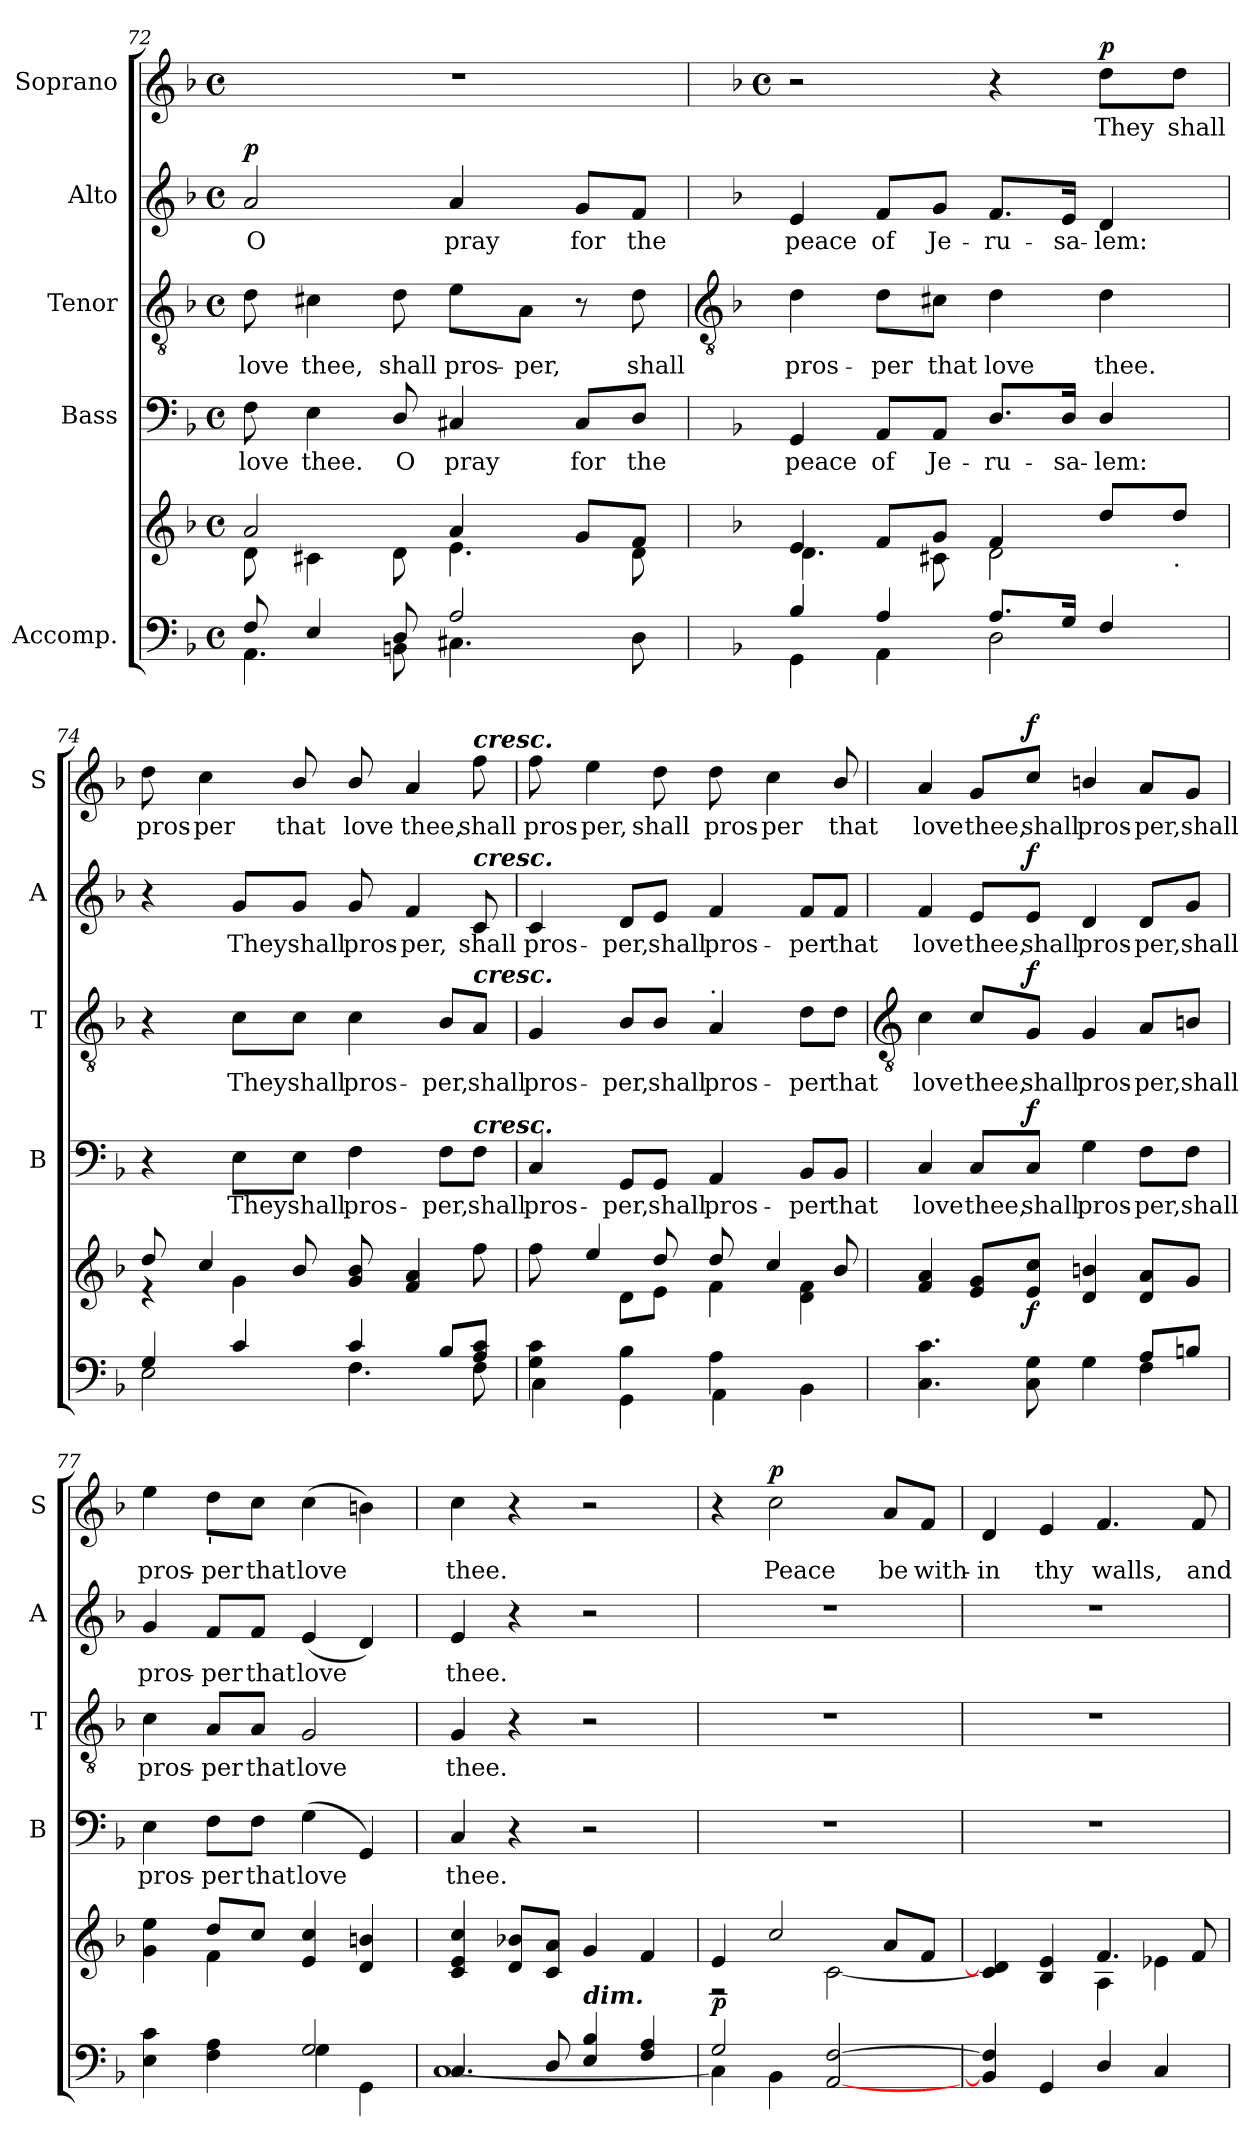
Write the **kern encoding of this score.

**kern	**kern	**dynam	**kern	**text	**dynam	**kern	**text	**dynam	**kern	**text	**dynam	**kern	**text	**dynam
*part5	*part5	*part5	*part4	*part4	*part4	*part3	*part3	*part3	*part2	*part2	*part2	*part1	*part1	*part1
*staff6	*staff5	*staff5/6	*staff4	*staff4	*staff4	*staff3	*staff3	*staff3	*staff2	*staff2	*staff2	*staff1	*staff1	*staff1
*I"Accomp.	*	*	*I"Bass	*	*	*I"Tenor	*	*	*I"Alto	*	*	*I"Soprano	*	*
*	*	*	*I'B	*	*	*I'T	*	*	*I'A	*	*	*I'S	*	*
*clefF4	*clefG2	*	*clefF4	*	*	*clefGv2	*	*	*clefG2	*	*	*clefG2	*	*
*k[b-]	*k[b-]	*	*k[b-]	*	*	*k[b-]	*	*	*k[b-]	*	*	*k[b-]	*	*
*F:	*F:	*	*F:	*	*	*F:	*	*	*F:	*	*	*F:	*	*
*M4/4	*M4/4	*	*M4/4	*	*	*M4/4	*	*	*M4/4	*	*	*M4/4	*	*
*met(c)	*met(c)	*	*met(c)	*	*	*met(c)	*	*	*met(c)	*	*	*met(c)	*	*
=72	=72	=72	=72	=72	=72	=72	=72	=72	=72	=72	=72	=72	=72	=72
*^	*^	*	*	*	*	*	*	*	*	*	*	*	*	*
!	!	!	!	!	!	!LO:LY:b	!	!	!LO:LY:b	!	!	!LO:LY:b	!LO:DY:b	!	!	!
8F/	4.AA\	2a	8d\	.	8F	love	.	8d	love	.	2a	O	p	1r	.	.
!	!	!	!	!	!	!LO:LY:b	!	!	!LO:LY:b	!	!	!	!	!	!	!
4E/	.	.	4c#X\	.	4E	thee.	.	4c#X	thee,	.	.	.	.	.	.	.
!	!	!	!	!	!	!LO:LY:b	!	!	!LO:LY:b	!	!	!	!	!	!	!
8D/	8BBn\	.	8d\	.	8D/	O	.	8d	shall	.	.	.	.	.	.	.
!	!	!	!	!	!	!LO:LY:b	!	!	!LO:LY:b	!	!	!LO:LY:b	!	!	!	!
2A/	4.C#X\	4a	4.e\	.	4C#X	pray	.	8e\L	pros-	.	4a	pray	.	.	.	.
!	!	!	!	!	!	!	!	!	!LO:LY:b	!	!	!	!	!	!	!
.	.	.	.	.	.	.	.	8A\J	-per,	.	.	.	.	.	.	.
!	!	!	!	!	!	!LO:LY:b	!	!	!	!	!	!LO:LY:b	!	!	!	!
.	.	8gL	.	.	8C#/L	for	.	8r	.	.	8g/L	for	.	.	.	.
!	!	!	!	!	!	!LO:LY:b	!	!	!LO:LY:b	!	!	!LO:LY:b	!	!	!	!
.	8D\	8fJ	8d\	.	8D/J	the	.	8d	shall	.	8f/J	the	.	.	.	.
!!LO:LB:g=z
=73	=73	=73	=73	=73	=73	=73	=73	=73	=73	=73	=73	=73	=73	=73	=73	=73
*	*	*	*	*	*	*	*	*clefGv2	*	*	*	*	*	*	*	*
*	*	*	*	*	*	*	*	*	*	*	*	*	*	*k[b-]	*	*
*	*	*	*	*	*	*	*	*	*	*	*	*	*	*F:	*	*
*	*	*	*	*	*	*	*	*	*	*	*	*	*	*M4/4	*	*
*	*	*	*	*	*	*	*	*	*	*	*	*	*	*met(c)	*	*
!	!	!	!	!	!	!LO:LY:b	!	!	!LO:LY:b	!	!	!LO:LY:b	!	!	!	!
4B-/	4GG\	4e	4.d\	.	4GG	peace	.	4d	pros-	.	4e	peace	.	2r	.	.
!	!	!	!	!	!	!LO:LY:b	!	!	!LO:LY:b	!	!	!LO:LY:b	!	!	!	!
4A/	4AA\	8fL	.	.	8AA/L	of	.	8d\L	-per	.	8f/L	of	.	.	.	.
!	!	!	!	!	!	!LO:LY:b	!	!	!LO:LY:b	!	!	!LO:LY:b	!	!	!	!
.	.	8gJ	8c#X\	.	8AA/J	Je-	.	8c#X\J	that	.	8g/J	Je-	.	.	.	.
!	!	!	!	!	!	!LO:LY:b	!	!	!LO:LY:b	!	!	!LO:LY:b	!	!	!	!
8.A/L	2D\	4f	2d\	.	8.D/L	-ru-	.	4d	love	.	8.f/L	-ru-	.	4r	.	.
!	!	!	!	!	!	!LO:LY:b	!	!	!	!	!	!LO:LY:b	!	!	!	!
16G/J	.	.	.	.	16D/Jk	-sa-	.	.	.	.	16e/Jk	-sa-	.	.	.	.
!	!	!	!	!	!	!LO:LY:b	!	!	!LO:LY:b	!	!	!LO:LY:b	!	!	!LO:LY:b	!LO:DY:b
4F/	.	8dd/L	.	.	4D/	-lem:	.	4d	thee.	.	4d	-lem:	.	8dd\L	They	p
!	!	!LO:TX:b:t=.	!	!	!	!	!	!	!	!	!	!	!	!	!	!
!	!	!	!	!	!	!	!	!	!	!	!	!	!	!	!LO:LY:b	!
.	.	8dd/J	.	.	.	.	.	.	.	.	.	.	.	8dd\J	shall	.
=74	=74	=74	=74	=74	=74	=74	=74	=74	=74	=74	=74	=74	=74	=74	=74	=74
!	!	!	!	!	!	!	!	!	!	!	!	!	!	!	!LO:LY:b	!
4G/	2E\	8dd/	4r	.	4r	.	.	4r	.	.	4r	.	.	8dd	pros-	.
!	!	!	!	!	!	!	!	!	!	!	!	!	!	!	!LO:LY:b	!
.	.	4cc/	.	.	.	.	.	.	.	.	.	.	.	4cc	-per	.
!	!	!	!	!	!	!LO:LY:b	!	!	!LO:LY:b	!	!	!LO:LY:b	!	!	!	!
4c/	.	.	4g\	.	8E\L	They	.	8c\L	They	.	8g/L	They	.	.	.	.
!	!	!	!	!	!	!LO:LY:b	!	!	!LO:LY:b	!	!	!LO:LY:b	!	!	!LO:LY:b	!
.	.	8b-/	.	.	8E\J	shall	.	8c\J	shall	.	8g/J	shall	.	8b-/	that	.
!	!	!	!	!	!	!LO:LY:b	!	!	!LO:LY:b	!	!	!LO:LY:b	!	!	!LO:LY:b	!
4c/	4.F\	8g/ 8b-/	4.ryy	.	4F	pros-	.	4c	pros-	.	8g	pros-	.	8b-/	love	.
!	!	!	!	!	!	!	!	!	!	!	!	!LO:LY:b	!	!	!LO:LY:b	!
.	.	4f 4a	.	.	.	.	.	.	.	.	4f	-per,	.	4a	thee,	.
!	!	!	!	!	!	!LO:LY:b	!	!	!LO:LY:b	!	!	!	!	!	!	!
8B-/L	.	.	.	.	8F\L	-per,	.	8B-/L	-per,	.	.	.	.	.	.	.
!	!	!	!	!	!	!	!	!	!	!	!	!	!	!LO:TX:a:Bi:t=cresc.	!	!
!	!	!	!	!	!	!	!	!	!	!	!LO:TX:a:Bi:t=cresc.	!	!	!	!	!
!	!	!	!	!	!	!	!	!LO:TX:a:Bi:t=cresc.	!	!	!	!	!	!	!	!
!	!	!	!	!	!LO:TX:a:Bi:t=cresc.	!	!	!	!	!	!	!	!	!	!	!
!	!	!	!	!	!	!LO:LY:b	!	!	!LO:LY:b	!	!	!LO:LY:b	!	!	!LO:LY:b	!
8A/ 8c/J	8F\	8ff\	8ryy	.	8F\J	shall	.	8A/J	shall	.	8c	shall	.	8ff	shall	.
=75	=75	=75	=75	=75	=75	=75	=75	=75	=75	=75	=75	=75	=75	=75	=75	=75
!	!	!	!	!	!	!LO:LY:b	!	!	!LO:LY:b	!	!	!LO:LY:b	!	!	!LO:LY:b	!
4G\ 4c\	4C\	8ff\	4ryy	.	4C	pros-	.	4G	pros-	.	4c	pros-	.	8ff	pros-	.
!	!	!	!	!	!	!	!	!	!	!	!	!	!	!	!LO:LY:b	!
.	.	4ee/	.	.	.	.	.	.	.	.	.	.	.	4ee	-per,	.
!	!	!	!	!	!	!LO:LY:b	!	!	!LO:LY:b	!	!	!LO:LY:b	!	!	!	!
4B-\	4GG\	.	8dL	.	8GG/L	-per,	.	8B-/L	-per,	.	8d/L	-per,	.	.	.	.
!	!	!	!	!	!	!LO:LY:b	!	!	!LO:LY:b	!	!	!LO:LY:b	!	!	!LO:LY:b	!
.	.	8dd/	8eJ	.	8GG/J	shall	.	8B-/J	shall	.	8e/J	shall	.	8dd	shall	.
!	!	!	!	!	!	!	!	!LO:TX:a:t=.	!	!	!	!	!	!	!	!
!	!	!	!	!	!	!LO:LY:b	!	!	!LO:LY:b	!	!	!LO:LY:b	!	!	!LO:LY:b	!
4A\	4AA\	8dd/	4f\	.	4AA	pros-	.	4A	pros-	.	4f	pros-	.	8dd	pros-	.
!	!	!	!	!	!	!	!	!	!	!	!	!	!	!	!LO:LY:b	!
.	.	4cc/	.	.	.	.	.	.	.	.	.	.	.	4cc	-per	.
!	!	!	!	!	!	!LO:LY:b	!	!	!LO:LY:b	!	!	!LO:LY:b	!	!	!	!
4ryy	4BB-\	.	4d\ 4f\	.	8BB-/L	-per	.	8d\L	-per	.	8f/L	-per	.	.	.	.
!	!	!	!	!	!	!LO:LY:b	!	!	!LO:LY:b	!	!	!LO:LY:b	!	!	!LO:LY:b	!
.	.	8b-/	.	.	8BB-/J	that	.	8d\J	that	.	8f/J	that	.	8b-/	that	.
!!LO:LB:g=z
=76	=76	=76	=76	=76	=76	=76	=76	=76	=76	=76	=76	=76	=76	=76	=76	=76
*	*	*	*	*	*	*	*	*clefGv2	*	*	*	*	*	*	*	*
!	!	!	!	!	!	!LO:LY:b	!	!	!LO:LY:b	!	!	!LO:LY:b	!	!	!LO:LY:b	!
4.C 4.c	2.ryy	4f/ 4a/	1ryy	.	4C	love	.	4c	love	.	4f	love	.	4a	love	.
!	!	!	!	!	!	!LO:LY:b	!	!	!LO:LY:b	!	!	!LO:LY:b	!	!	!LO:LY:b	!
.	.	8e/ 8g/L	.	.	8C/L	thee,	.	8c/L	thee,	.	8e/L	thee,	.	8g/L	thee,	.
!	!	!	!	!LO:DY:b	!	!LO:LY:b	!LO:DY:b	!	!LO:LY:b	!LO:DY:b	!	!LO:LY:b	!LO:DY:b	!	!LO:LY:b	!LO:DY:b
8C 8G	.	8e/ 8cc/J	.	f	8C/J	shall	f	8G/J	shall	f	8e/J	shall	f	8cc/J	shall	f
!	!	!	!	!	!	!LO:LY:b	!	!	!LO:LY:b	!	!	!LO:LY:b	!	!	!LO:LY:b	!
4G	.	4d/ 4bn/	.	.	4G	pros-	.	4G	pros-	.	4d	pros-	.	4bn/	pros-	.
!	!	!	!	!	!	!LO:LY:b	!	!	!LO:LY:b	!	!	!LO:LY:b	!	!	!LO:LY:b	!
8A/L	4F\	8d/ 8a/L	.	.	8F\L	-per,	.	8A/L	-per,	.	8d/L	-per,	.	8a/L	-per,	.
!	!	!	!	!	!	!LO:LY:b	!	!	!LO:LY:b	!	!	!LO:LY:b	!	!	!LO:LY:b	!
8Bn/J	.	8g/J	.	.	8F\J	shall	.	8Bn/J	shall	.	8g/J	shall	.	8g/J	shall	.
=77	=77	=77	=77	=77	=77	=77	=77	=77	=77	=77	=77	=77	=77	=77	=77	=77
!	!	!	!	!	!	!LO:LY:b	!	!	!LO:LY:b	!	!	!LO:LY:b	!	!	!LO:LY:b	!
4E 4c	2ryy	4g\ 4ee\	4ryy	.	4E	pros-	.	4c	pros-	.	4g	pros-	.	4ee	pros-	.
!	!	!	!	!	!	!	!	!	!	!	!	!	!	!LO:TX:b:i:t='	!	!
!	!	!	!	!	!	!LO:LY:b	!	!	!LO:LY:b	!	!	!LO:LY:b	!	!	!LO:LY:b	!
4F 4A	.	8dd/L	4f\	.	8F\L	-per	.	8A/L	-per	.	8f/L	-per	.	8dd\L	-per	.
!	!	!	!	!	!	!LO:LY:b	!	!	!LO:LY:b	!	!	!LO:LY:b	!	!	!LO:LY:b	!
.	.	8cc/J	.	.	8F\J	that	.	8A/J	that	.	8f/J	that	.	8cc\J	that	.
!	!	!	!	!	!	!LO:LY:b	!	!	!LO:LY:b	!	!	!LO:LY:b	!	!	!LO:LY:b	!
2G/	4G\	4e/ 4cc/	2ryy	.	(4G	love	.	2G	love	.	(<4e	love	.	(>4cc	love	.
.	4GG\	4d/ 4bn/	.	.	4GG)	.	.	.	.	.	4d)	.	.	4bn)	.	.
=78	=78	=78	=78	=78	=78	=78	=78	=78	=78	=78	=78	=78	=78	=78	=78	=78
!	!	!	!	!	!	!LO:LY:b	!	!	!LO:LY:b	!	!	!LO:LY:b	!	!	!LO:LY:b	!
4.C	[1C\	4c/ 4e/ 4cc/	1ryy	.	4C	thee.	.	4G	thee.	.	4e	thee.	.	4cc	thee.	.
.	.	8d/ 8b-X/L	.	.	4r	.	.	4r	.	.	4r	.	.	4r	.	.
8D/	.	8c/ 8a/J	.	.	.	.	.	.	.	.	.	.	.	.	.	.
!LO:TX:a:Bi:t=dim.	!	!	!	!	!	!	!	!	!	!	!	!	!	!	!	!
4E/ 4B-/	.	4g/	.	.	2r	.	.	2r	.	.	2r	.	.	2r	.	.
4F/ 4A/	.	4f/	.	.	.	.	.	.	.	.	.	.	.	.	.	.
=79	=79	=79	=79	=79	=79	=79	=79	=79	=79	=79	=79	=79	=79	=79	=79	=79
!	!	!	!	!LO:DY:a=2	!	!	!	!	!	!	!	!	!	!	!	!
2G/	4C\]	4e/	2r	p	1r	.	.	1r	.	.	1r	.	.	4r	.	.
!	!	!	!	!	!	!	!	!	!	!	!	!	!	!	!LO:LY:b	!LO:DY:b
.	4BB-\	2cc/	.	.	.	.	.	.	.	.	.	.	.	2cc	Peace	p
[2AA [2F	2ryy	.	[2c\	.	.	.	.	.	.	.	.	.	.	.	.	.
!	!	!	!	!	!	!	!	!	!	!	!	!	!	!	!LO:LY:b	!
.	.	8a/L	.	.	.	.	.	.	.	.	.	.	.	8a/L	be	.
!	!	!	!	!	!	!	!	!	!	!	!	!	!	!	!LO:LY:b	!
.	.	8f/J	.	.	.	.	.	.	.	.	.	.	.	8f/J	with-	.
=80	=80	=80	=80	=80	=80	=80	=80	=80	=80	=80	=80	=80	=80	=80	=80	=80
!	!	!	!	!	!	!	!	!	!	!	!	!	!	!	!LO:LY:b	!
4BB-] 4F]	1ryy	4ryy	4c/] 4d/]	.	1r	.	.	1r	.	.	1r	.	.	4d	-in	.
!	!	!	!	!	!	!	!	!	!	!	!	!	!	!	!LO:LY:b	!
4GG	.	4B-/ 4e/	4ryy	.	.	.	.	.	.	.	.	.	.	4e	thy	.
!	!	!	!	!	!	!	!	!	!	!	!	!	!	!	!LO:LY:b	!
4D/	.	4.f/	4A\	.	.	.	.	.	.	.	.	.	.	4.f	walls,	.
4C	.	.	4e-X\	.	.	.	.	.	.	.	.	.	.	.	.	.
!	!	!	!	!	!	!	!	!	!	!	!	!	!	!	!LO:LY:b	!
.	.	8f/	.	.	.	.	.	.	.	.	.	.	.	8f	and	.
*v	*v	*	*	*	*	*	*	*	*	*	*	*	*	*	*	*
*	*v	*v	*	*	*	*	*	*	*	*	*	*	*	*	*
=	=	=	=	=	=	=	=	=	=	=	=	=	=	=
*-	*-	*-	*-	*-	*-	*-	*-	*-	*-	*-	*-	*-	*-	*-
